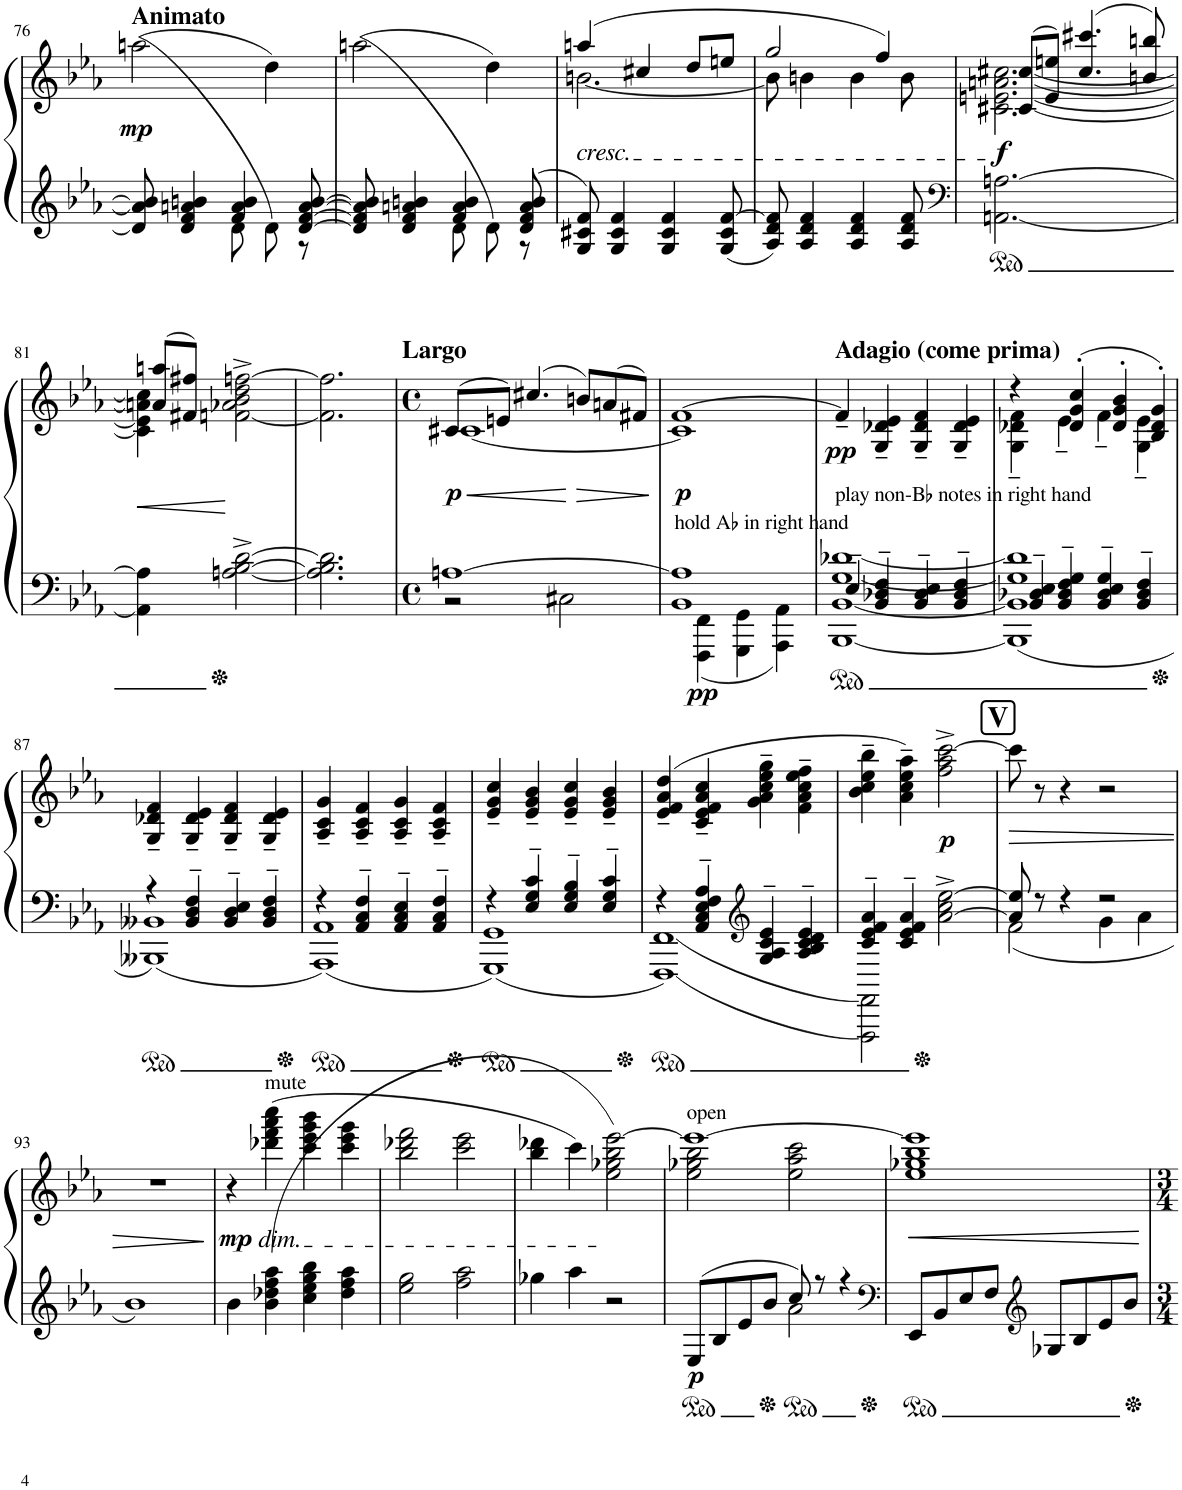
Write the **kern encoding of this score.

**kern	**kern	**dynam
*part1	*part1	*part1
*staff2	*staff1	*staff1/2
*I"Piano	*	*
*I'Pno.	*	*
!!LO:PB:g=z
*clefG2	*clefG2	*
*k[b-e-a-]	*k[b-e-a-]	*
*M3/4	*M3/4	*
=76	=76	=76
*^	*	*
!	!	!LO:TX:a:B:t=Animato	!
!	!	!	!LO:DY:b
8d/] 8a/] 8b/]	4.ryy	((2aan\	mp
4d/ 4f/ 4an/ 4bn/	.	.	.
4f/ 4a/ 4b/	8d\	.	.
.	8d\)	4dd\)	.
[8d/ [8f/ [8a/ [8b/	8r	.	.
=77	=77	=77	=77
8d/] 8f/] 8a/] 8b/]	4.ryy	((2aan\	.
4d/ 4f/ 4an/ 4bn/	.	.	.
4f/ 4a/ 4b/	8d\	.	.
.	8d\)	4dd\)	.
8d/ 8f/ 8a/ 8b/	8r	.	.
=78	=78	=78	=78
*	*	*^	*
!	!	!LO:TX:b:i:t=cresc.	!	!
*v	*v	*	*	*
8G/ 8c#X/ 8f/	(4aan/	[2.bn\	.
4G/ 4c#/ 4f/	.	.	.
.	4cc#X/	.	.
4G/ 4c#/ 4f/	.	.	.
.	8dd/L	.	.
8G/ 8c#/ [8f/	8een/J	.	.
=79	=79	=79	=79
8A-/ 8d/ 8f/]	2gg/	8b\]	.
4A-/ 4d/ 4f/	.	4bn\	.
4A-/ 4d/ 4f/	.	4b\	.
.	4ff/)	.	.
8A-/ 8d/ 8f/	.	8b\	.
=80	=80	=80	=80
*clefF4	*	*	*
!	!	!	!LO:DY:b
[2.AAn\ [2.An\	(8c#X/ 8cc#X/L	[2.c#\ [2.en\ [2.an\ [2.cc#\	f
.	8e/ 8een/J)	.	.
.	(4.cc#/ 4.ccc#X/	.	.
.	8bn/ 8bbn/)	.	.
!!LO:LB:g=z	!!
=81	=81	=81	=81
!	!	!	!LO:HP:b
4AA\] 4A\]	(8an/ 8aan/L	4c#\] 4e\] 4a\] 4cc#\]	<
.	8f#X/ 8ff#X/J)	.	.
[2An\^ [2B-\^ [2d\^	[2fn\^ 2a-X\^ 2b-\^ 2dd\^ [2ffn\^	2ryy	[
*	*v	*v	*
=82	=82	=82
2.A\] 2.B-\] 2.d\]	2.f\] 2.ff\]	.
=83	=83	=83
*M4/4	*M4/4	*
*met(c)	*met(c)	*
*^	*	*
!	!	!LO:TX:a:B:t=Largo	!
!	!	!	!LO:HP:b
*	*	*^	*
!	!	!	!	!LO:DY:n=1:b
[1An	2r	(8c#X/L	[1c#	< p
.	.	8en/J)	.	.
.	.	(4.cc#X/	.	.
.	2C#X\	.	.	.
!	!	!	!	!LO:HP:n=1:b
.	.	8bn/L)	.	[ >
.	.	(8an/	.	.
.	.	8f#X/J)	.	.
*v	*v	*	*	*
*	*v	*v	*
.	.	]
=84	=84	=84
*^	*^	*
!LO:TX:a:t=hold A♭ in right hand	!	!	!	!
!	!	!	!	!LO:DY:b
1BB- 1A]	4ryy	[1f	1c#]	p
!	!	!	!	!LO:DY:b=2
.	4FFF\ 4FF\	.	.	pp
.	4GGG\ 4GG\	.	.	.
.	4AAA-\ 4AA-\	.	.	.
*	*	*v	*v	*
=85	=85	=85	=85
!	!	!LO:TX:a:B:t=Adagio (come prima)	!
!LO:TX:a:t=play non-B♭ notes in right hand	!	!	!
!	!	!	!LO:DY:b
4E-~/	[1BBB- [1BB- [1G [1d-X	4f~/]	pp
4BB-/~ 4D-X/~ 4F/~	.	4G/~ 4d-X/~ 4e-/~	.
4BB-/~ 4D-/~ 4E-/~	.	4G/~ 4d-/~ 4f/~	.
4BB-/~ 4D-/~ 4F/~	.	4G/~ 4d-/~ 4e-/~	.
=86	=86	=86	=86
*	*	*^	*
4BB-/~ 4D-X/~ 4E-/~	1BBB-] 1BB-] 1G] 1d-]	4r	4G\~ 4d-X\~ 4f\~	.
4BB-/~ 4D-/~ 4F/~ 4G/~	.	(4d-/' 4g/' 4cc/'	4e-~\	.
4BB-/~ 4D-/~ 4E-/~ 4G/~	.	4d-/' 4g/' 4b-/'	4f~\	.
4BB-/~ 4D-/~ 4F/~	.	4B-/' 4d-/' 4g/')	4G\~ 4e-\~	.
*	*	*v	*v	*
!!LO:LB:g=z
=87	=87	=87	=87
4r	1BBB--X 1BB--X	4G/~ 4d-X/~ 4f/~	.
4BB--/~ 4D/~ 4F/~	.	4G/~ 4d-/~ 4e-/~	.
4BB--/~ 4D/~ 4E-/~	.	4G/~ 4d-/~ 4f/~	.
4BB--/~ 4D/~ 4F/~	.	4G/~ 4d-/~ 4e-/~	.
=88	=88	=88	=88
4r	1AAA- 1AA-	4A-/~ 4c/~ 4g/~	.
4AA-/~ 4C/~ 4F/~	.	4A-/~ 4c/~ 4f/~	.
4AA-/~ 4C/~ 4E-/~	.	4A-/~ 4c/~ 4g/~	.
4AA-/~ 4C/~ 4F/~	.	4A-/~ 4c/~ 4f/~	.
=89	=89	=89	=89
4r	1GGG 1GG	4e-/~ 4g/~ 4cc/~	.
4E-/~ 4G/~ 4c/~	.	4e-/~ 4g/~ 4b-/~	.
4E-/~ 4G/~ 4B-/~	.	4e-/~ 4g/~ 4cc/~	.
4E-/~ 4G/~ 4c/~	.	4e-/~ 4g/~ 4b-/~	.
=90	=90	=90	=90
4r	[1FFF [1FF	(4e-/~ 4f/~ 4a-/~ 4dd/~	.
4AA-/~ 4C/~ 4E-/~ 4F/~ 4A-/~	.	4c/~ 4e-/~ 4f/~ 4a-/~ 4cc/~	.
*clefG2	*	*	*
4G/~ 4A-/~ 4c/~ 4e-/~	.	4g\~ 4a-\~ 4cc\~ 4ee-\~ 4gg\~	.
4A-/~ 4B-/~ 4c/~ 4d/~ 4e-/~	.	4f\~ 4a-\~ 4cc\~ 4ee-\~ 4ff\~	.
=91	=91	=91	=91
4c/~ 4e-/~ 4f/~ 4a-/~	2FFF\] 2FF\]	4b-\~ 4cc\~ 4ee-\~ 4bb-\~	.
4c/~ 4e-/~ 4f/~ 4a-/~	.	4a-\~ 4cc\~ 4ee-\~ 4aa-\~)	.
!	!	!	!LO:DY:b
[2a-\^ 2cc\^ [2ee-\^	2ryy	2ff\^ 2aa-\^ [2ccc\^	p
!!LO:REH:place=s1:a:B:cj:fs=14:t=V
=92	=92	=92	=92
!	!	!	!LO:HP:b
8a-/] 8ee-/]	2f\	8ccc\]	>
8r	.	8r	.
4r	.	4r	.
2r	4g\	2r	.
.	4a-\	.	.
*v	*v	*	*
!!LO:LB:g=z
=93	=93	=93
1b-	1r	.
.	.	]
=94	=94	=94
!	!LO:TX:b:i:t=dim.	!
!	!	!LO:DY:b
4b-\	4r	mp
!	!LO:TX:a:t=mute	!
(4b-\ 4dd-X\ 4ff\ 4aa-\	(4ddd-X\ 4fff\ 4aaa-\ 4cccc\	.
4cc\ 4ee-\ 4gg\ 4bb-\	4ccc\ 4eee-\ 4ggg\ 4bbb-\	.
4dd-\ 4ff\ 4aa-\	4ccc\ 4eee-\ 4ggg\	.
=95	=95	=95
2ee-\ 2gg\	2bb-\ 2ddd-X\ 2fff\	.
2ff\ 2aa-\	2ccc\ 2eee-\	.
=96	=96	=96
4gg-X\	4bb-\ 4ddd-X\	.
4aa-\	4ccc\)	.
2r	2ee-\ 2gg-X\ 2bb-\ [2eee-\)	.
=97	=97	=97
*^	*^	*
!	!	!LO:TX:a:t=open	!	!
!	!	!	!	!LO:DY:b=2
8E-/L	2ryy	1eee-_	2ee-\ 2gg-X\ 2bb-\	p
8B-/	.	.	.	.
8e-/	.	.	.	.
8b-/J	.	.	.	.
8cc/	2a-\	.	2ee-\ 2aa-\ 2ccc\	.
8r	.	.	.	.
4r	.	.	.	.
*v	*v	*	*	*
*	*v	*v	*
=98	=98	=98
*clefF4	*	*
!	!	!LO:HP:b
8EE-/L	1ee- 1gg-X 1bb- 1eee-]	<
8BB-/	.	.
8E-/	.	.
8F/J	.	.
*clefG2	*	*
8G-X/L	.	.
8B-/	.	.
8e-/	.	.
8b-/J	.	.
.	.	[
=	=	=
*-	*-	*-
